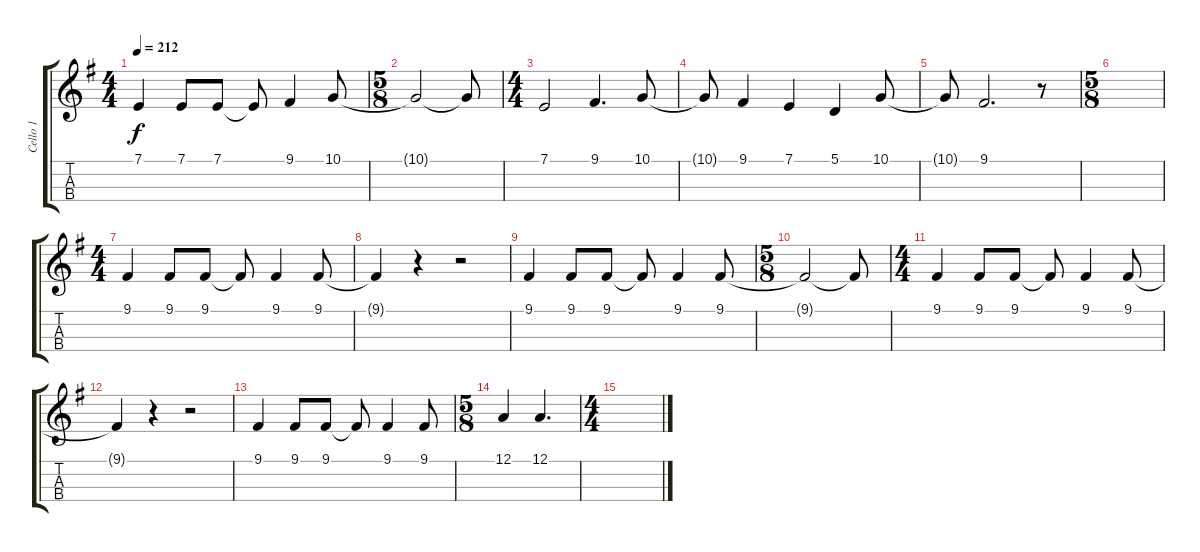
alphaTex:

\track ("Cello 1" "Cello 1") {instrument cello}
\staff {score tabs}
\tuning (A3 D3 G2 C2) {hide}
\ts (4 4)
\tempo 212
\clef g2
\ks g
7.1.4{dy f} 7.1.8 7.1.8 7.1{t}.8 9.1.4 10.1.8 |
\ts (5 8)
10.1{t}.2 10.1{t}.8 |
\ts (4 4)
7.1.2 9.1.4{d} 10.1.8 |
10.1{t}.8 9.1.4 7.1.4 5.1.4 10.1.8 |
10.1{t}.8 9.1.2{d} r.8 |
\ts (5 8)
|
\ts (4 4)
9.1.4 9.1.8 9.1.8 9.1{t}.8 9.1.4 9.1.8 |
9.1{t}.4 r.4 r.2 |
9.1.4 9.1.8 9.1.8 9.1{t}.8 9.1.4 9.1.8 |
\ts (5 8)
9.1{t}.2 9.1{t}.8 |
\ts (4 4)
9.1.4 9.1.8 9.1.8 9.1{t}.8 9.1.4 9.1.8 |
9.1{t}.4 r.4 r.2 |
9.1.4 9.1.8 9.1.8 9.1{t}.8 9.1.4 9.1.8 |
\ts (5 8)
12.1.4 12.1.4{d} |
\ts (4 4)
